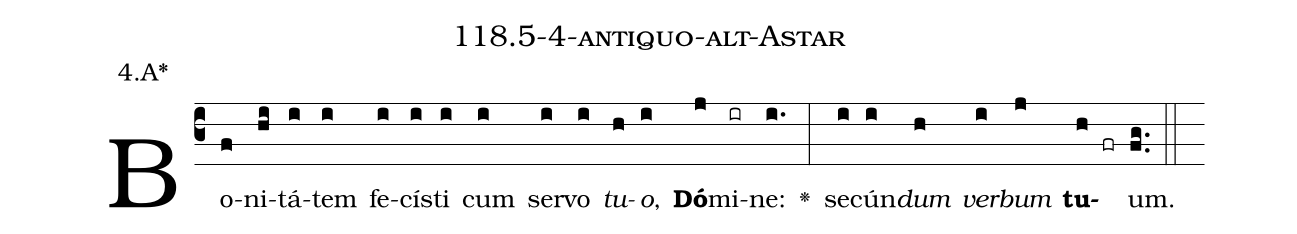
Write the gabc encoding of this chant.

name: 118.5-4-antiquo-alt-Astar;
annotation: 4.A*;
%%
(c3)Bo(f)ni(hi)tá(i)tem(i) fe(i)cís(i)ti(i) cum(i) ser(i)vo(i) <i>tu</i>(h)<i>o</i>,(i) <b>Dó</b>(j)mi(ir)ne:(i.) <v>\greheightstar</v>(:) se(i)cún(i)<i>dum</i>(h) <i>ver</i>(i)<i>bum</i>(j) <b>tu</b>(h fr)um.(fg..) (::)


%E(i) u(h) o(i) u(j) a(h) e.(fg..) (::)
